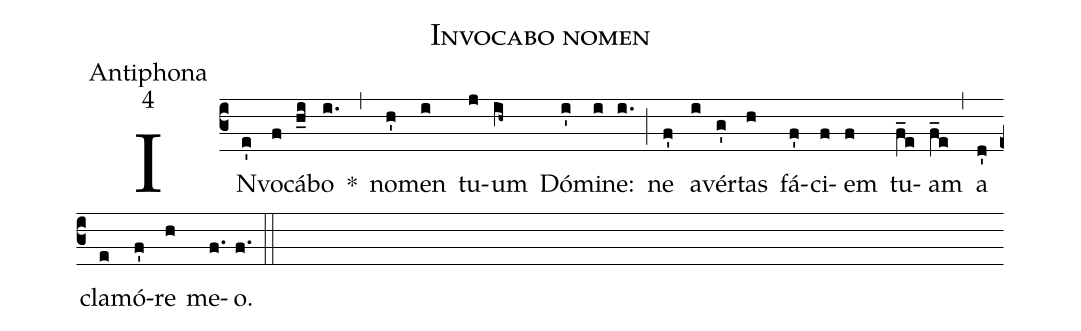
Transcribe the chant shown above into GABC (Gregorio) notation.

name:Invocabo nomen;
office-part:Antiphona;
mode:4;
%%
(c3) IN(e')vo(f)cá(h_i)bo(i.) *(,) no(h')men(i) tu(j)um(ih~) Dó(i')mi(i)ne:(i.) (;) ne(f') a(i)vér(g')tas(h) fá(f')ci(f)em(f) tu(f_e)am(f_e) (,) a(d') cla(e)mó(f')re(h) me(f.)o.(f.) (::)
